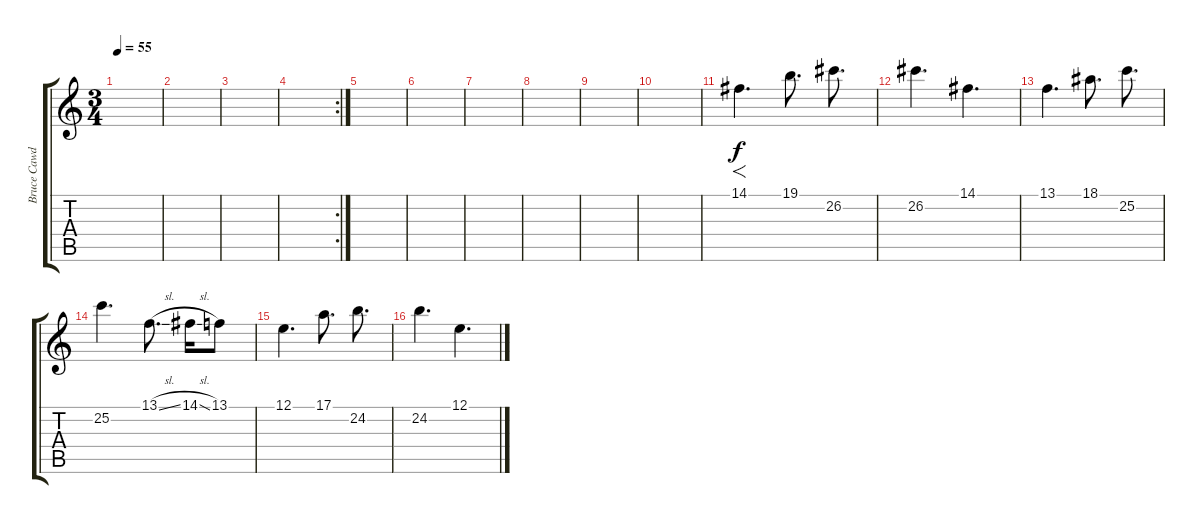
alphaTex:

\track ("Bruce Cawdron" "Bruce Cawd") {instrument violin}
\staff {score tabs}
\tuning (E4 B3 G3 D3 A2 E2) {hide}
\ts (3 4)
\tempo 55
\clef g2
\ks c
|
|
|
\rc 2
|
|
|
|
|
|
|
14.1.4{f d} 19.1.8{d} 26.2.8{d} |
26.2.4{d} 14.1.4{d} |
13.1.4{d} 18.1.8{d} 25.2.8{d} |
25.2.4{d} 13.1{sl}.8{d} 14.1{sl}.16 13.1.8 |
12.1.4{d} 17.1.8{d} 24.2.8{d} |
24.2.4{d} 12.1.4{d}
